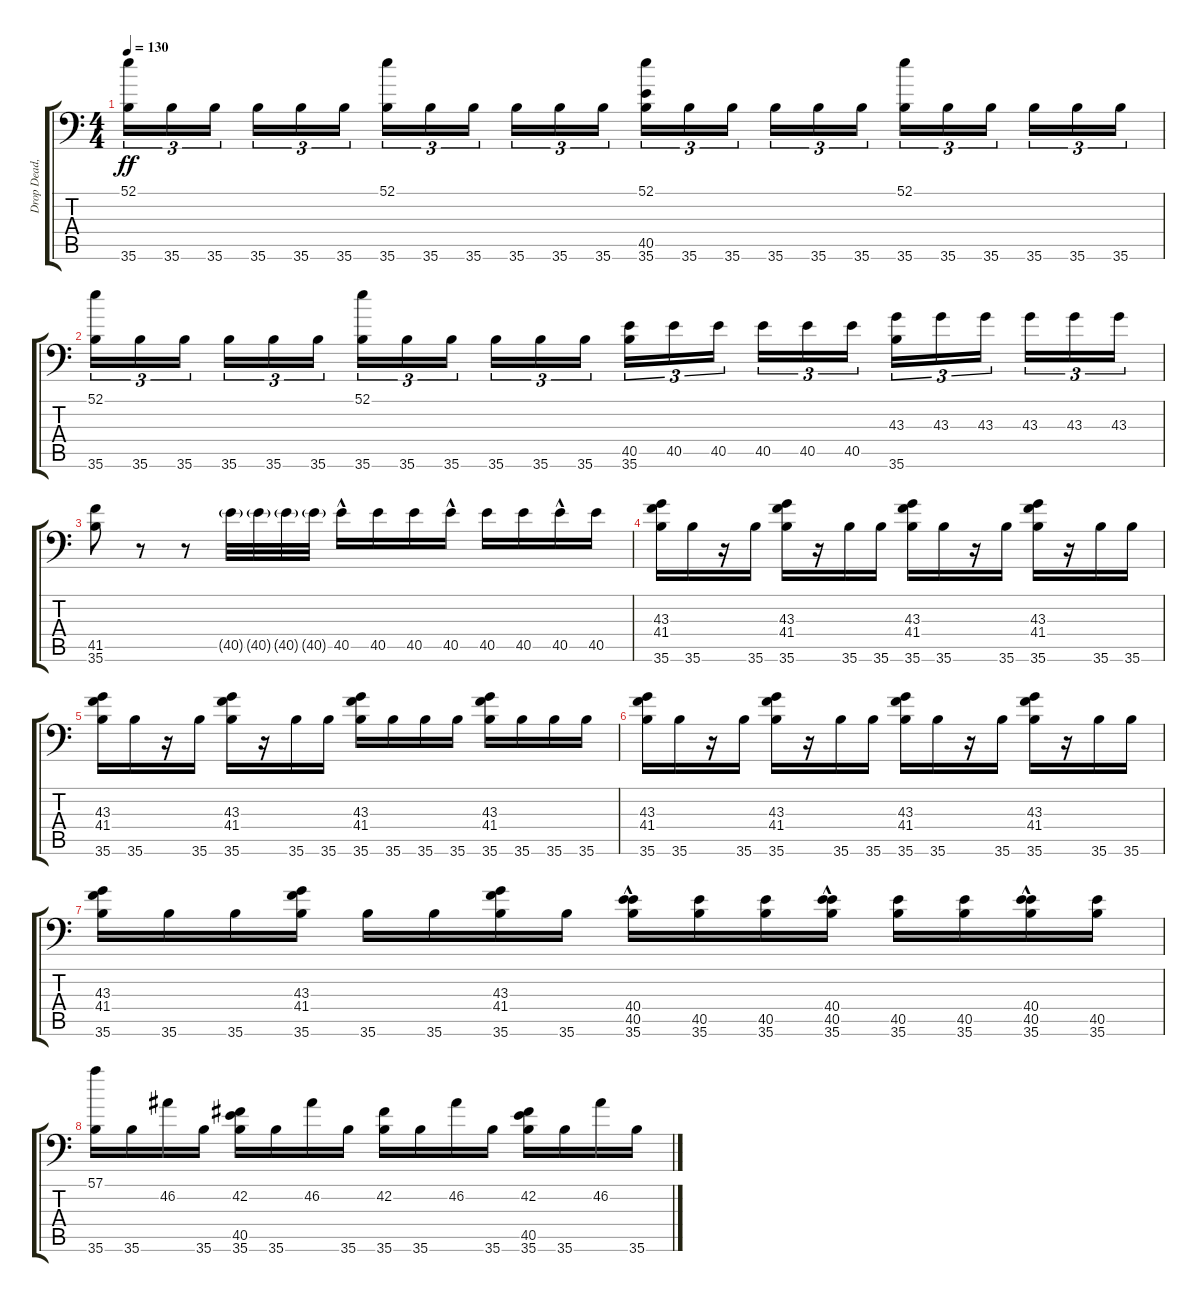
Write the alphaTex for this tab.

\track ("Drop Dead, Johnny" "Drop Dead,") {instrument acousticgrandpiano}
\staff {score tabs}
\tuning (C-1 C-1 C-1 C-1 C-1 C-1) {hide}
\ts (4 4)
\tempo 130
\clef f4
\ks c
(52.1 35.6).16{tu (3 2) dy ff} 35.6.16{tu (3 2)} 35.6.16{tu (3 2)} 35.6.16{tu (3 2)} 35.6.16{tu (3 2)} 35.6.16{tu (3 2)} (52.1 35.6).16{tu (3 2)} 35.6.16{tu (3 2)} 35.6.16{tu (3 2)} 35.6.16{tu (3 2)} 35.6.16{tu (3 2)} 35.6.16{tu (3 2)} (52.1 40.5 35.6).16{tu (3 2)} 35.6.16{tu (3 2)} 35.6.16{tu (3 2)} 35.6.16{tu (3 2)} 35.6.16{tu (3 2)} 35.6.16{tu (3 2)} (52.1 35.6).16{tu (3 2)} 35.6.16{tu (3 2)} 35.6.16{tu (3 2)} 35.6.16{tu (3 2)} 35.6.16{tu (3 2)} 35.6.16{tu (3 2)} |
(52.1 35.6).16{tu (3 2)} 35.6.16{tu (3 2)} 35.6.16{tu (3 2)} 35.6.16{tu (3 2)} 35.6.16{tu (3 2)} 35.6.16{tu (3 2)} (52.1 35.6).16{tu (3 2)} 35.6.16{tu (3 2)} 35.6.16{tu (3 2)} 35.6.16{tu (3 2)} 35.6.16{tu (3 2)} 35.6.16{tu (3 2)} (40.5 35.6).16{tu (3 2)} 40.5.16{tu (3 2)} 40.5.16{tu (3 2)} 40.5.16{tu (3 2)} 40.5.16{tu (3 2)} 40.5.16{tu (3 2)} (43.3 35.6).16{tu (3 2)} 43.3.16{tu (3 2)} 43.3.16{tu (3 2)} 43.3.16{tu (3 2)} 43.3.16{tu (3 2)} 43.3.16{tu (3 2)} |
(41.5 35.6).8 r.8 r.8 40.5{g}.32 40.5{g}.32 40.5{g}.32 40.5{g}.32 40.5{hac}.16 40.5.16 40.5.16 40.5{hac}.16 40.5.16 40.5.16 40.5{hac}.16 40.5.16 |
(43.3 41.4 35.6).16 35.6.16 r.16 35.6.16 (43.3 41.4 35.6).16 r.16 35.6.16 35.6.16 (43.3 41.4 35.6).16 35.6.16 r.16 35.6.16 (43.3 41.4 35.6).16 r.16 35.6.16 35.6.16 |
(43.3 41.4 35.6).16 35.6.16 r.16 35.6.16 (43.3 41.4 35.6).16 r.16 35.6.16 35.6.16 (43.3 41.4 35.6).16 35.6.16 35.6.16 35.6.16 (43.3 41.4 35.6).16 35.6.16 35.6.16 35.6.16 |
(43.3 41.4 35.6).16 35.6.16 r.16 35.6.16 (43.3 41.4 35.6).16 r.16 35.6.16 35.6.16 (43.3 41.4 35.6).16 35.6.16 r.16 35.6.16 (43.3 41.4 35.6).16 r.16 35.6.16 35.6.16 |
(43.3 41.4 35.6).16 35.6.16 35.6.16 (43.3 41.4 35.6).16 35.6.16 35.6.16 (43.3 41.4 35.6).16 35.6.16 (40.4{hac} 40.5{hac} 35.6).16 (40.5 35.6).16 (40.5 35.6).16 (40.4{hac} 40.5{hac} 35.6).16 (40.5 35.6).16 (40.5 35.6).16 (40.4{hac} 40.5{hac} 35.6).16 (40.5 35.6).16 |
(57.1 35.6).16 35.6.16 46.2.16 35.6.16 (42.2 40.5 35.6).16 35.6.16 46.2.16 35.6.16 (42.2 35.6).16 35.6.16 46.2.16 35.6.16 (42.2 40.5 35.6).16 35.6.16 46.2.16 35.6.16
